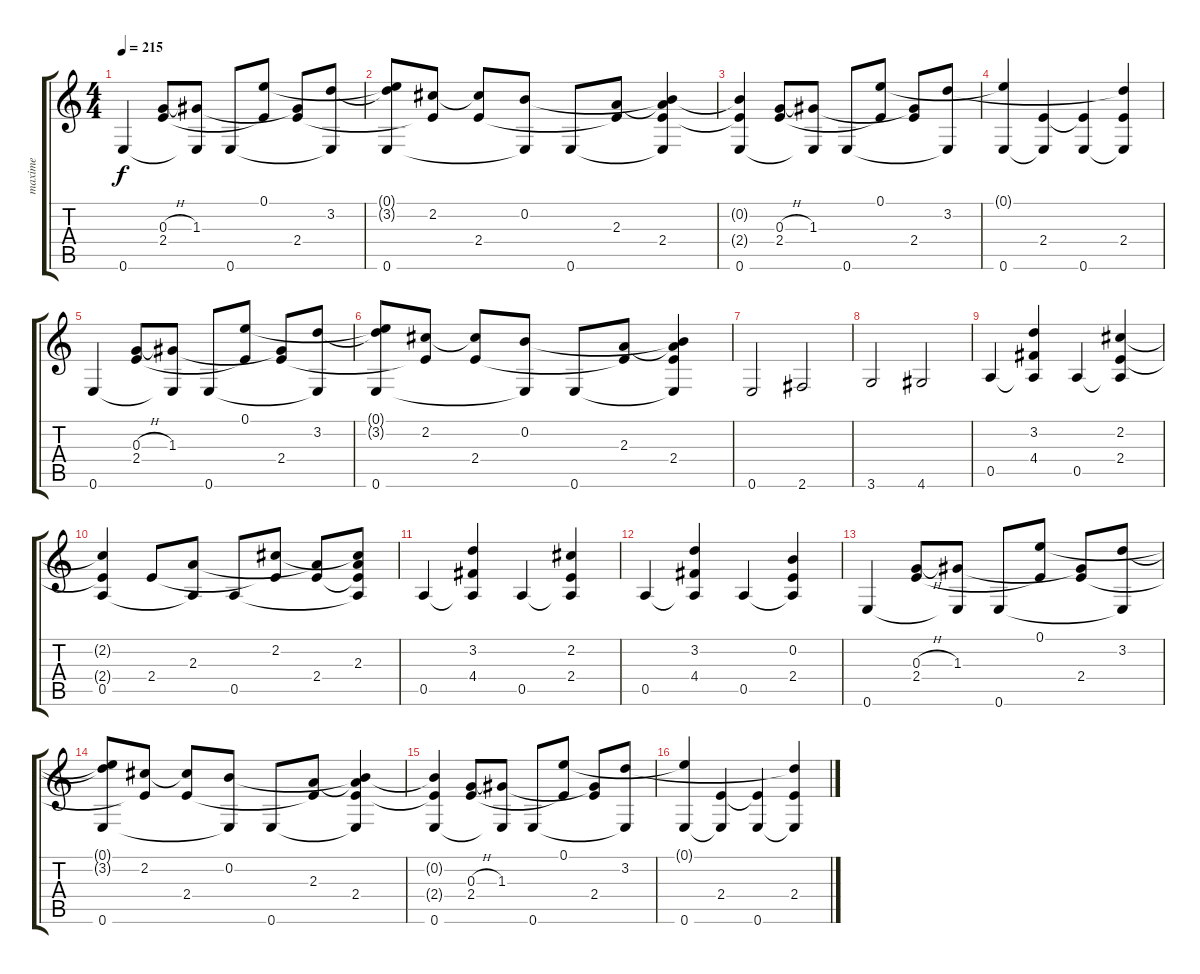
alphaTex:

\track ("maxime" "maxime") {instrument acousticguitarnylon}
\staff {score tabs}
\tuning (E4 B3 G3 D3 A2 E2) {hide}
\ts (4 4)
\tempo 215
\clef g2
\ks c
0.6.4{dy f} (0.3{h} 2.4).8 (1.3 0.6{t}).8 0.6.8 (0.1 2.4{t}).8 (1.3{t} 2.4).8 (3.2 0.6{t}).8 |
(0.1{t} 3.2{t} 0.6).8 (2.2 2.4{t}).8 (2.2{t} 2.4).8 (0.2 0.6{t}).8 0.6.8 (2.3 2.4{t}).8 (0.2{t} 2.3{t} 2.4 0.6{t}).4 |
(0.2{t} 2.4{t} 0.6).4 (0.3{h} 2.4).8 (1.3 0.6{t}).8 0.6.8 (0.1 2.4{t}).8 (1.3{t} 2.4).8 (3.2 0.6{t}).8 |
(0.1{t} 0.6).4 (2.4 0.6{t}).4 (2.4{t} 0.6).4 (3.2{t} 2.4 0.6{t}).4 |
0.6.4 (0.3{h} 2.4).8 (1.3 0.6{t}).8 0.6.8 (0.1 2.4{t}).8 (1.3{t} 2.4).8 (3.2 0.6{t}).8 |
(0.1{t} 3.2{t} 0.6).8 (2.2 2.4{t}).8 (2.2{t} 2.4).8 (0.2 0.6{t}).8 0.6.8 (2.3 2.4{t}).8 (0.2{t} 2.3{t} 2.4 0.6{t}).4 |
0.6.2 2.6.2 |
3.6.2 4.6.2 |
0.5.4 (3.2 4.4 0.5{t}).4 0.5.4 (2.2 2.4 0.5{t}).4 |
(2.2{t} 2.4{t} 0.5).4 2.4.8 (2.3 0.5{t}).8 0.5.8 (2.2 2.4{t}).8 (2.3{t} 2.4).8 (2.2{t} 2.3 2.4{t} 0.5{t}).8 |
0.5.4 (3.2 4.4 0.5{t}).4 0.5.4 (2.2 2.4 0.5{t}).4 |
0.5.4 (3.2 4.4 0.5{t}).4 0.5.4 (0.2 2.4 0.5{t}).4 |
0.6.4 (0.3{h} 2.4).8 (1.3 0.6{t}).8 0.6.8 (0.1 2.4{t}).8 (1.3{t} 2.4).8 (3.2 0.6{t}).8 |
(0.1{t} 3.2{t} 0.6).8 (2.2 2.4{t}).8 (2.2{t} 2.4).8 (0.2 0.6{t}).8 0.6.8 (2.3 2.4{t}).8 (0.2{t} 2.3{t} 2.4 0.6{t}).4 |
(0.2{t} 2.4{t} 0.6).4 (0.3{h} 2.4).8 (1.3 0.6{t}).8 0.6.8 (0.1 2.4{t}).8 (1.3{t} 2.4).8 (3.2 0.6{t}).8 |
(0.1{t} 0.6).4 (2.4 0.6{t}).4 (2.4{t} 0.6).4 (3.2{t} 2.4 0.6{t}).4
